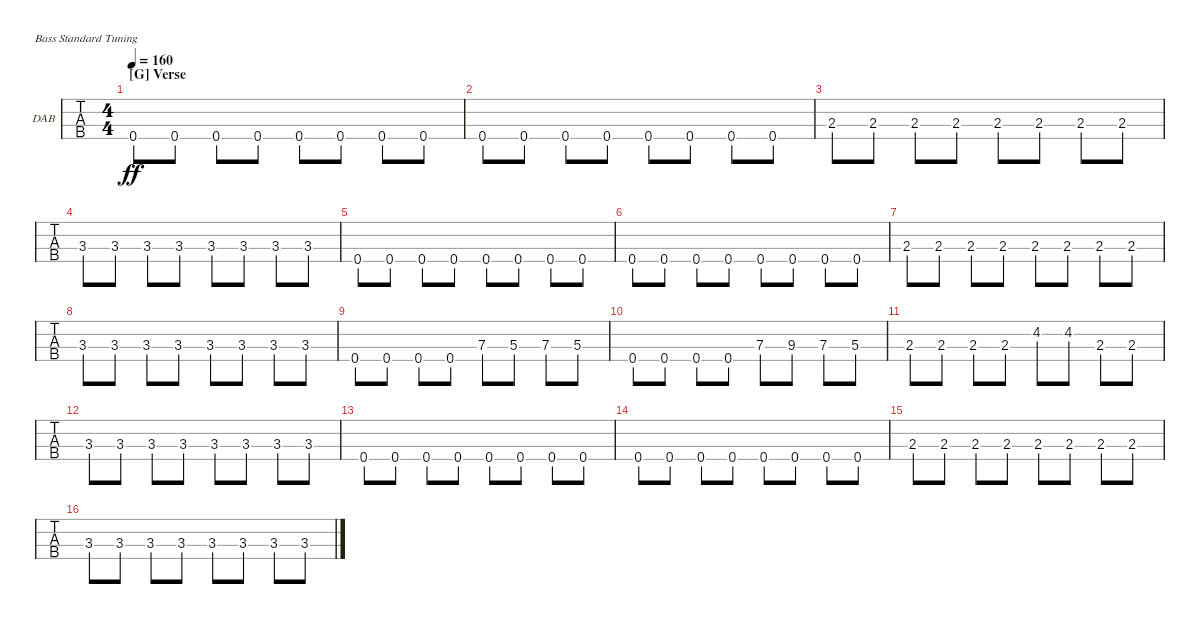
\defaultSystemsLayout 4
\bracketExtendMode groupsimilarinstruments
\firstSystemTrackNameOrientation horizontal
\otherSystemsTrackNameOrientation horizontal
\track ("Dan Andriano - Bass" "DAB") {instrument electricbassfinger}
\staff {tabs}
\tuning (G2 D2 A1 E1)
\ts (4 4)
\section ("G" "Verse")
\tempo 160
\clef f4
\ks c
0.4.8{dy ff} 0.4.8 0.4.8 0.4.8 0.4.8 0.4.8 0.4.8 0.4.8 |
0.4.8 0.4.8 0.4.8 0.4.8 0.4.8 0.4.8 0.4.8 0.4.8 |
2.3.8 2.3.8 2.3.8 2.3.8 2.3.8 2.3.8 2.3.8 2.3.8 |
3.3.8 3.3.8 3.3.8 3.3.8 3.3.8 3.3.8 3.3.8 3.3.8 |
0.4.8 0.4.8 0.4.8 0.4.8 0.4.8 0.4.8 0.4.8 0.4.8 |
0.4.8 0.4.8 0.4.8 0.4.8 0.4.8 0.4.8 0.4.8 0.4.8 |
2.3.8 2.3.8 2.3.8 2.3.8 2.3.8 2.3.8 2.3.8 2.3.8 |
3.3.8 3.3.8 3.3.8 3.3.8 3.3.8 3.3.8 3.3.8 3.3.8 |
0.4.8 0.4.8 0.4.8 0.4.8 7.3.8 5.3.8 7.3.8 5.3.8 |
0.4.8 0.4.8 0.4.8 0.4.8 7.3.8 9.3.8 7.3.8 5.3.8 |
2.3.8 2.3.8 2.3.8 2.3.8 4.2.8 4.2.8 2.3.8 2.3.8 |
3.3.8 3.3.8 3.3.8 3.3.8 3.3.8 3.3.8 3.3.8 3.3.8 |
0.4.8 0.4.8 0.4.8 0.4.8 0.4.8 0.4.8 0.4.8 0.4.8 |
0.4.8 0.4.8 0.4.8 0.4.8 0.4.8 0.4.8 0.4.8 0.4.8 |
2.3.8 2.3.8 2.3.8 2.3.8 2.3.8 2.3.8 2.3.8 2.3.8 |
3.3.8 3.3.8 3.3.8 3.3.8 3.3.8 3.3.8 3.3.8 3.3.8
